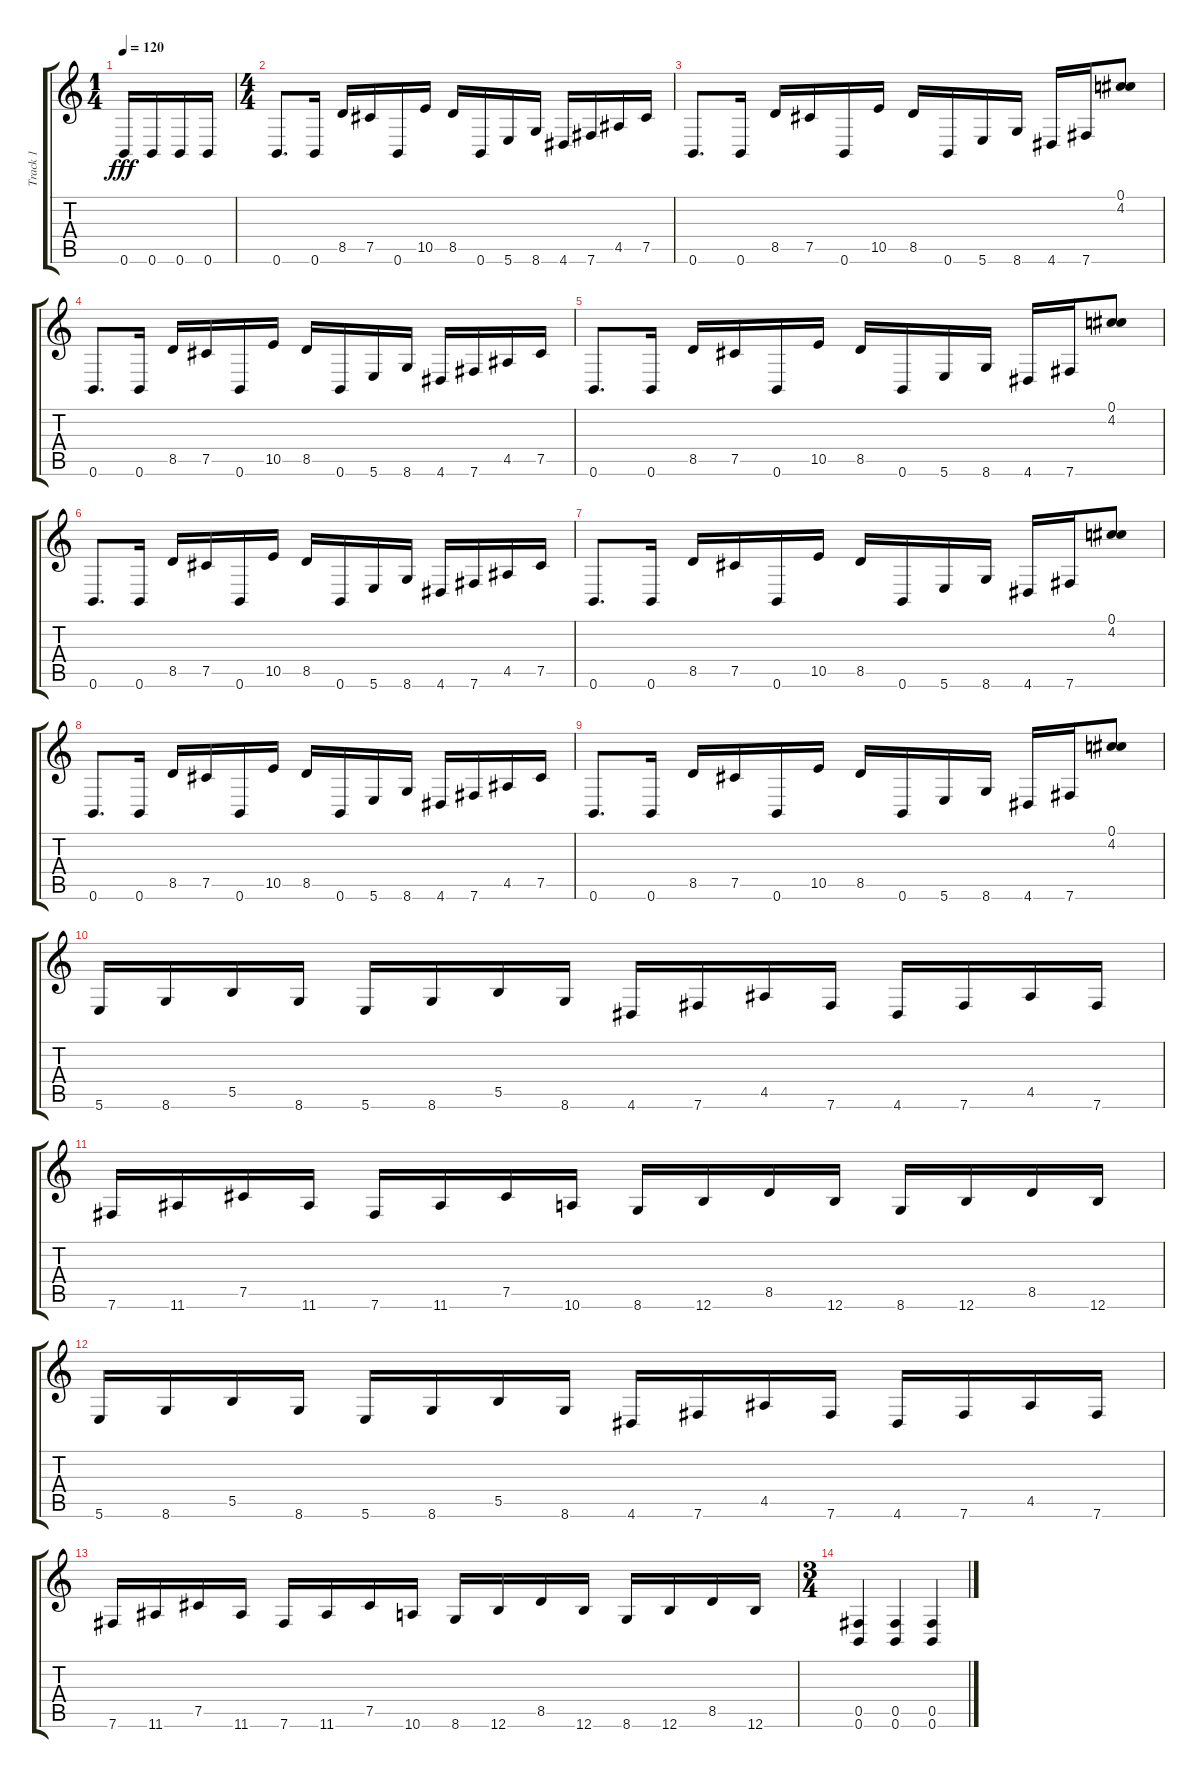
\track ("Track 1" "Track 1") {instrument distortionguitar}
\staff {score tabs}
\tuning (Db4 Ab3 E3 B2 Gb2 B1) {hide}
\ts (1 4)
\tempo 120
\clef g2
\ks c
0.6.16{dy fff} 0.6.16 0.6.16 0.6.16 |
\ts (4 4)
0.6.8{d} 0.6.16 8.5.16 7.5.16 0.6.16 10.5.16 8.5.16 0.6.16 5.6.16 8.6.16 4.6.16 7.6.16 4.5.16 7.5.16 |
0.6.8{d} 0.6.16 8.5.16 7.5.16 0.6.16 10.5.16 8.5.16 0.6.16 5.6.16 8.6.16 4.6.16 7.6.16 (0.1 4.2).8 |
0.6.8{d} 0.6.16 8.5.16 7.5.16 0.6.16 10.5.16 8.5.16 0.6.16 5.6.16 8.6.16 4.6.16 7.6.16 4.5.16 7.5.16 |
0.6.8{d} 0.6.16 8.5.16 7.5.16 0.6.16 10.5.16 8.5.16 0.6.16 5.6.16 8.6.16 4.6.16 7.6.16 (0.1 4.2).8 |
0.6.8{d} 0.6.16 8.5.16 7.5.16 0.6.16 10.5.16 8.5.16 0.6.16 5.6.16 8.6.16 4.6.16 7.6.16 4.5.16 7.5.16 |
0.6.8{d} 0.6.16 8.5.16 7.5.16 0.6.16 10.5.16 8.5.16 0.6.16 5.6.16 8.6.16 4.6.16 7.6.16 (0.1 4.2).8 |
0.6.8{d} 0.6.16 8.5.16 7.5.16 0.6.16 10.5.16 8.5.16 0.6.16 5.6.16 8.6.16 4.6.16 7.6.16 4.5.16 7.5.16 |
0.6.8{d} 0.6.16 8.5.16 7.5.16 0.6.16 10.5.16 8.5.16 0.6.16 5.6.16 8.6.16 4.6.16 7.6.16 (0.1 4.2).8 |
5.6.16 8.6.16 5.5.16 8.6.16 5.6.16 8.6.16 5.5.16 8.6.16 4.6.16 7.6.16 4.5.16 7.6.16 4.6.16 7.6.16 4.5.16 7.6.16 |
7.6.16 11.6.16 7.5.16 11.6.16 7.6.16 11.6.16 7.5.16 10.6.16 8.6.16 12.6.16 8.5.16 12.6.16 8.6.16 12.6.16 8.5.16 12.6.16 |
5.6.16 8.6.16 5.5.16 8.6.16 5.6.16 8.6.16 5.5.16 8.6.16 4.6.16 7.6.16 4.5.16 7.6.16 4.6.16 7.6.16 4.5.16 7.6.16 |
7.6.16 11.6.16 7.5.16 11.6.16 7.6.16 11.6.16 7.5.16 10.6.16 8.6.16 12.6.16 8.5.16 12.6.16 8.6.16 12.6.16 8.5.16 12.6.16 |
\ts (3 4)
(0.5 0.6).4 (0.5 0.6).4 (0.5 0.6).4
